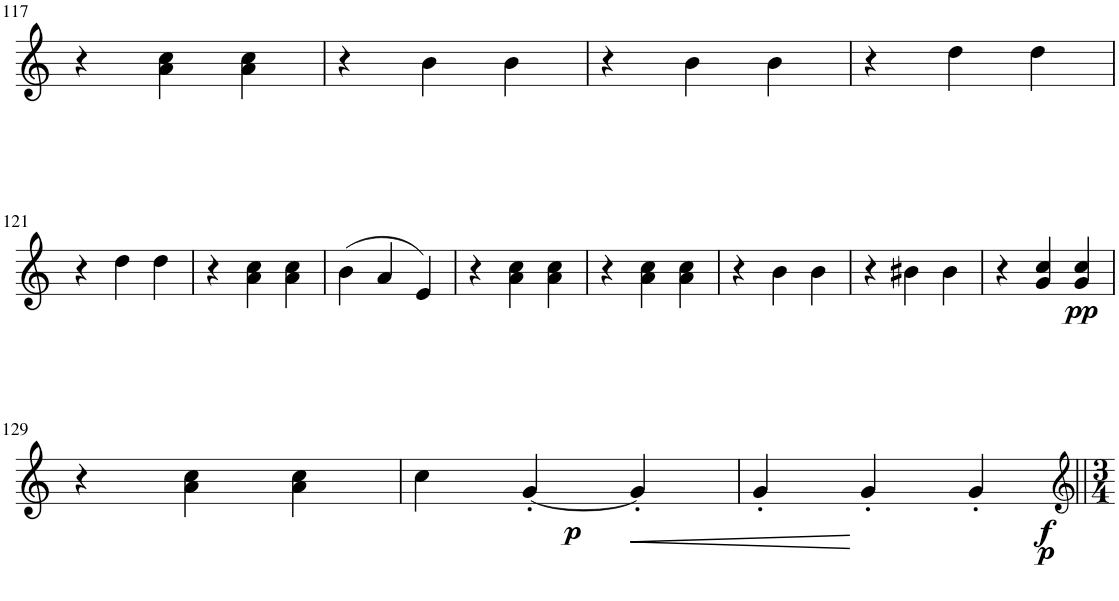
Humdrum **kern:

**kern	**dynam
*part1	*part1
*staff1	*staff1
!!LO:PB:g=z
*clefG2	*
*k[]	*
*M3/4	*
=117	=117
4r	.
4a\ 4cc\	.
4a\ 4cc\	.
=118	=118
4r	.
4b\	.
4b\	.
=119	=119
4r	.
4b\	.
4b\	.
=120	=120
4r	.
4dd\	.
4dd\	.
!!LO:LB:g=z
=121	=121
4r	.
4dd\	.
4dd\	.
=122	=122
4r	.
4a\ 4cc\	.
4a\ 4cc\	.
=123	=123
(4b\	.
4a/	.
4e/)	.
=124	=124
4r	.
4a\ 4cc\	.
4a\ 4cc\	.
=125	=125
4r	.
4a\ 4cc\	.
4a\ 4cc\	.
=126	=126
4r	.
4b\	.
4b\	.
=127	=127
4r	.
4b#X\	.
4b#\	.
=128	=128
4r	.
!	!LO:DY:b
4g/ 4cc/	pp
4g/ 4cc/	.
!!LO:LB:g=z
=129	=129
4r	.
4a\ 4cc\	.
4a\ 4cc\	.
=130	=130
4cc\	.
!	!LO:DY:b
[4g'/	p
!	!LO:HP:b
4g'/]	<
=131	=131
4g'/	.
4g'/	[
!	!LO:DY:b
!	!LO:DY:n=1:b
4g'/	p f
=||	=||
*-	*-
